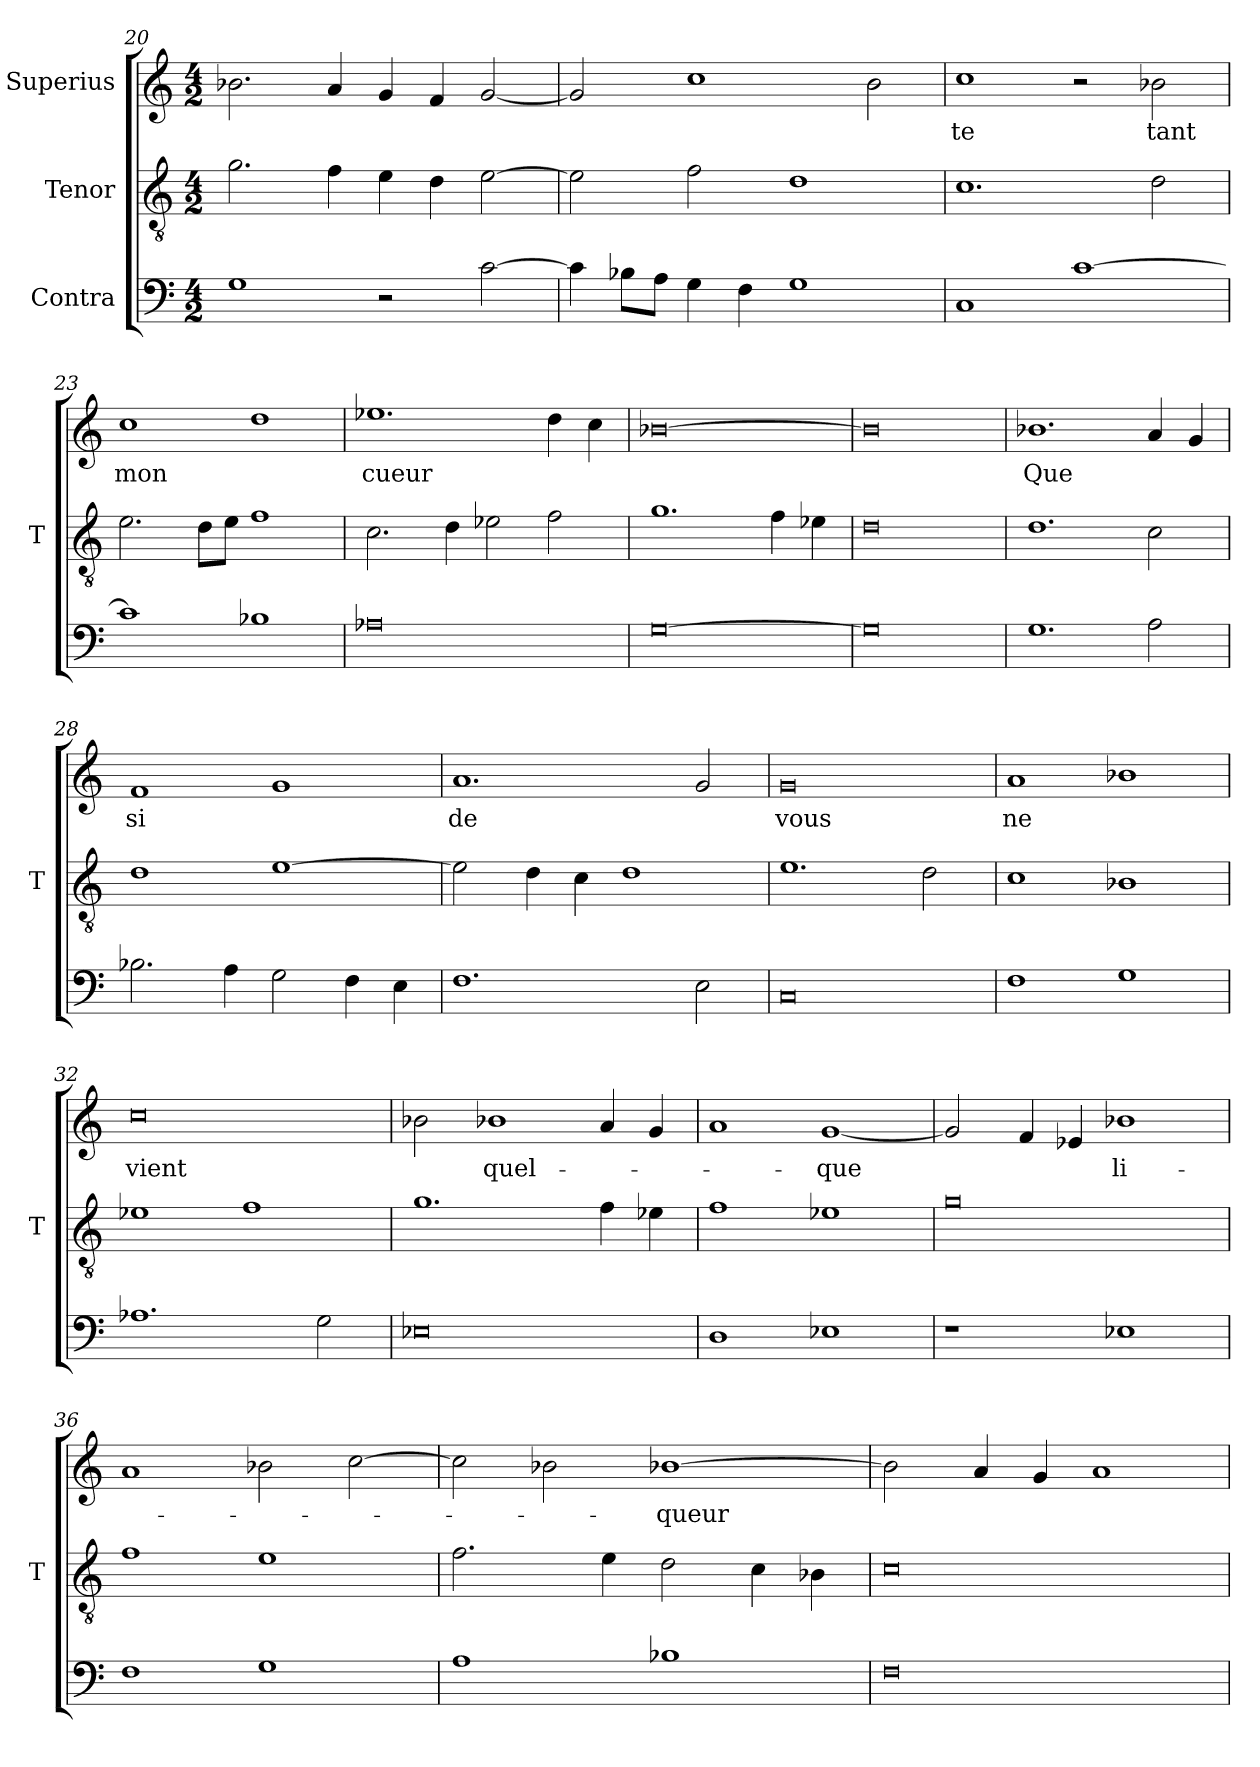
**kern	**kern	**kern	**text
*part3	*part2	*part1	*part1
*staff3	*staff2	*staff1	*staff1
*I"Contra	*I"Tenor	*I"Superius	*
*	*I'T	*	*
*clefF4	*clefGv2	*clefG2	*
*M4/2	*M4/2	*M4/2	*
=20	=20	=20	=20
1G	2.g	2.b-X	.
.	4f	4a	.
2r	4e	4g	.
.	4d	4f	.
[2c	[2e	[2g	.
=21	=21	=21	=21
4c]	2e]	2g]	.
8B-X\L	.	.	.
8A\J	.	.	.
4G	2f	1cc	.
4F	.	.	.
1G	1d	.	.
.	.	2b	.
=22	=22	=22	=22
1C	1.c	1cc	-te
[1c	.	2r	.
.	2d	2b-X	-tant
=23	=23	=23	=23
1c]	2.e	1cc	-mon
.	8d\L	.	.
.	8e\J	.	.
1B-X	1f	1dd	.
=24	=24	=24	=24
0A-X	2.c	1.ee-X	-cueur
.	4d	.	.
.	2e-X	.	.
.	2f	4dd	.
.	.	4cc	.
=25	=25	=25	=25
[0G	1.g	[0b-X	.
.	4f	.	.
.	4e-X	.	.
=26	=26	=26	=26
0G]	0d	0b-]	.
=27	=27	=27	=27
1.G	1.d	1.b-X	-Que
2A	2c	4a	.
.	.	4g	.
=28	=28	=28	=28
2.B-X	1d	1f	-si
4A	.	.	.
2G	[1e	1g	.
4F	.	.	.
4E	.	.	.
=29	=29	=29	=29
1.F	2e]	1.a	-de
.	4d	.	.
.	4c	.	.
.	1d	.	.
2E	.	2g	.
=30	=30	=30	=30
0C	1.e	0g	-vous
.	2d	.	.
=31	=31	=31	=31
1F	1c	1a	-ne
1G	1B-X	1b-X	.
=32	=32	=32	=32
1.A-X	1e-X	0cc	-vient
.	1f	.	.
2G	.	.	.
=33	=33	=33	=33
0E-X	1.g	2b-X	.
.	.	1b-X	quel-
.	4f	4a	.
.	4e-X	4g	.
=34	=34	=34	=34
1D	1f	1a	.
1E-X	1e-X	[1g	-que
=35	=35	=35	=35
1r	0g	2g]	.
.	.	4f	.
.	.	4e-X	.
1E-X	.	1b-X	li-
=36	=36	=36	=36
1F	1f	1a	.
1G	1e	2b-X	.
.	.	[2cc	.
=37	=37	=37	=37
1A	2.f	2cc]	.
.	.	2b-X	.
.	4e	.	.
1B-X	2d	[1b-X	-queur
.	4c	.	.
.	4B-X	.	.
=38	=38	=38	=38
0F	0c	2b-]	.
.	.	4a	.
.	.	4g	.
.	.	1a	.
=	=	=	=
*-	*-	*-	*-
